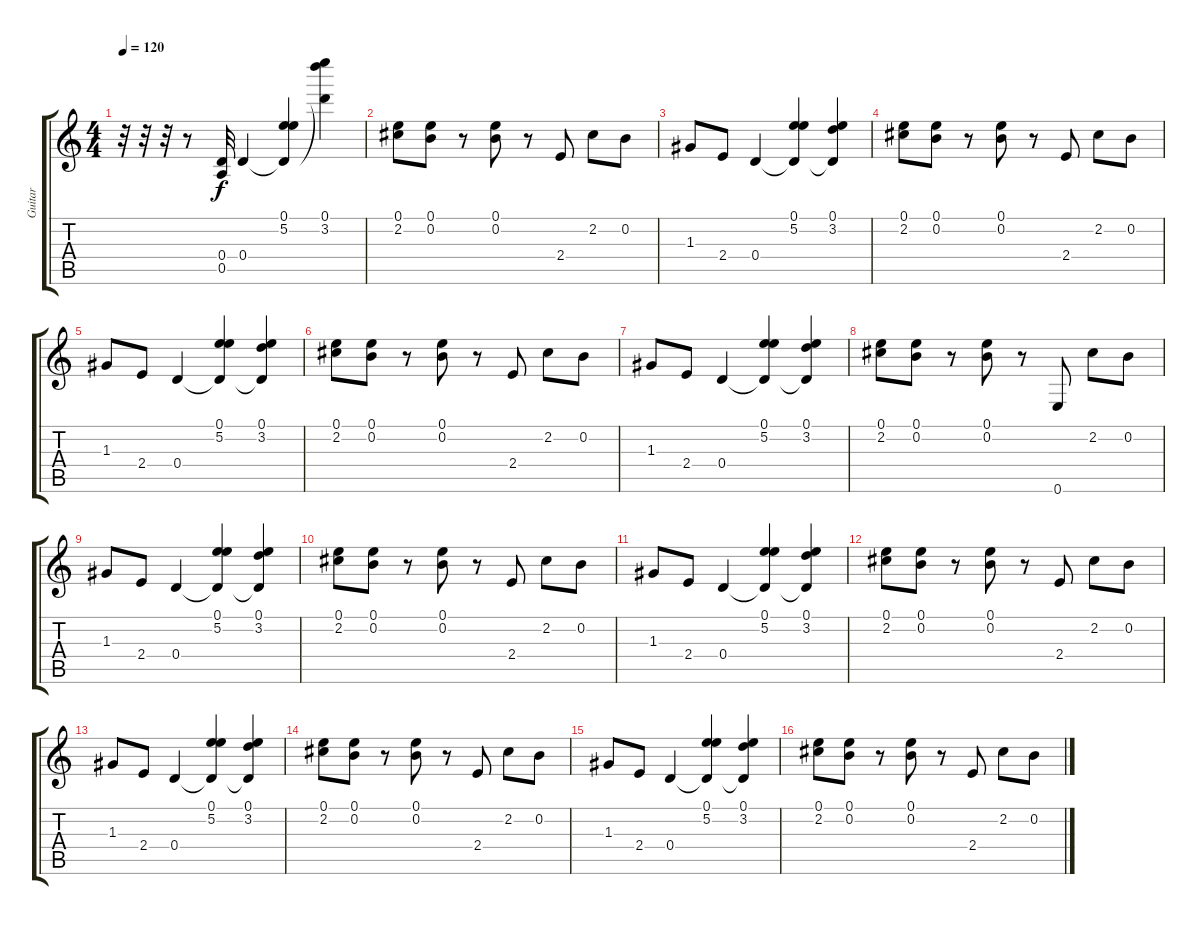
\track ("Guitar" "Guitar") {instrument distortionguitar}
\staff {score tabs}
\tuning (E4 B3 G3 D3 A2 E2) {hide}
\ts (4 4)
\tempo 120
\clef g2
\ks c
r.32{dy f instrument distortionguitar} r.32 r.32 r.8 (0.4 0.5).32 0.4.4 (0.1 5.2 0.4{t}).4 (0.1 3.2 0.4{t}).4{ot 15mb} |
(0.1 2.2).8 (0.1 0.2).8 r.8 (0.1 0.2).8 r.8 2.4.8 2.2.8 0.2.8 |
1.3.8 2.4.8 0.4.4 (0.1 5.2 0.4{t}).4 (0.1 3.2 0.4{t}).4 |
(0.1 2.2).8 (0.1 0.2).8 r.8 (0.1 0.2).8 r.8 2.4.8 2.2.8 0.2.8 |
1.3.8 2.4.8 0.4.4 (0.1 5.2 0.4{t}).4 (0.1 3.2 0.4{t}).4 |
(0.1 2.2).8 (0.1 0.2).8 r.8 (0.1 0.2).8 r.8 2.4.8 2.2.8 0.2.8 |
1.3.8 2.4.8 0.4.4 (0.1 5.2 0.4{t}).4 (0.1 3.2 0.4{t}).4 |
(0.1 2.2).8 (0.1 0.2).8 r.8 (0.1 0.2).8 r.8 0.6.8 2.2.8 0.2.8 |
1.3.8 2.4.8 0.4.4 (0.1 5.2 0.4{t}).4 (0.1 3.2 0.4{t}).4 |
(0.1 2.2).8 (0.1 0.2).8 r.8 (0.1 0.2).8 r.8 2.4.8 2.2.8 0.2.8 |
1.3.8 2.4.8 0.4.4 (0.1 5.2 0.4{t}).4 (0.1 3.2 0.4{t}).4 |
(0.1 2.2).8 (0.1 0.2).8 r.8 (0.1 0.2).8 r.8 2.4.8 2.2.8 0.2.8 |
1.3.8 2.4.8 0.4.4 (0.1 5.2 0.4{t}).4 (0.1 3.2 0.4{t}).4 |
(0.1 2.2).8 (0.1 0.2).8 r.8 (0.1 0.2).8 r.8 2.4.8 2.2.8 0.2.8 |
1.3.8 2.4.8 0.4.4 (0.1 5.2 0.4{t}).4 (0.1 3.2 0.4{t}).4 |
(0.1 2.2).8 (0.1 0.2).8 r.8 (0.1 0.2).8 r.8 2.4.8 2.2.8 0.2.8
